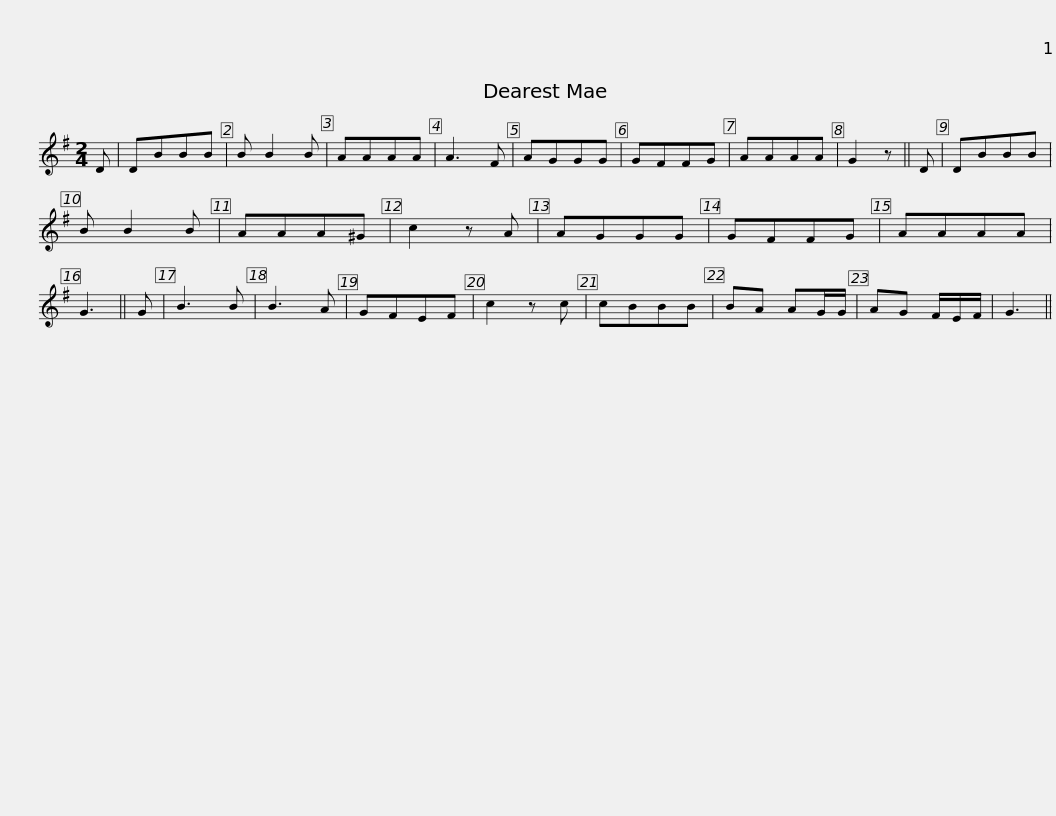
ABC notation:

X:1
L:1/8
M:2/4
I:linebreak $
K:G
V:1 treble
V:1
 D | DBBB | B B2 B | AAAA | A3 F | %5
 AGGG | GFFG | AAAA | G2 z || D | %10
 DBBB | B B2 B |$ AAA^G | c2 z A | AGGG | %15
 GFFG | AAAA | G3 || G | B3 B | %20
 B3 A | GFEF | c2 z c | cBBB |$ BA AG/G/ | %25
 AG F/E/F/ | G3 || %27
